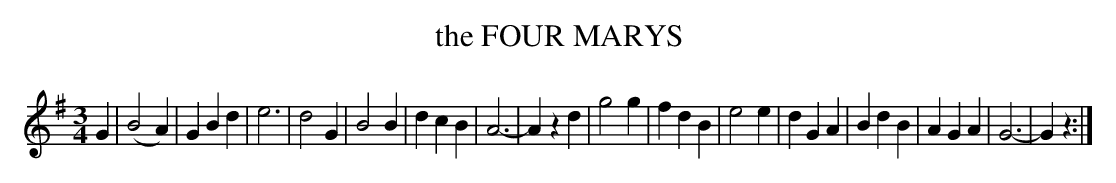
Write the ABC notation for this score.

X:1
T: the FOUR MARYS
M: 3/4
L: 1/4
K: G
G |\
(B2A) | GBd | e3 | d2G |\
B2B | dcB | A3- | Azd |\
g2g | fdB | e2e | dGA |\
BdB | AGA | G3- | Gz :|
